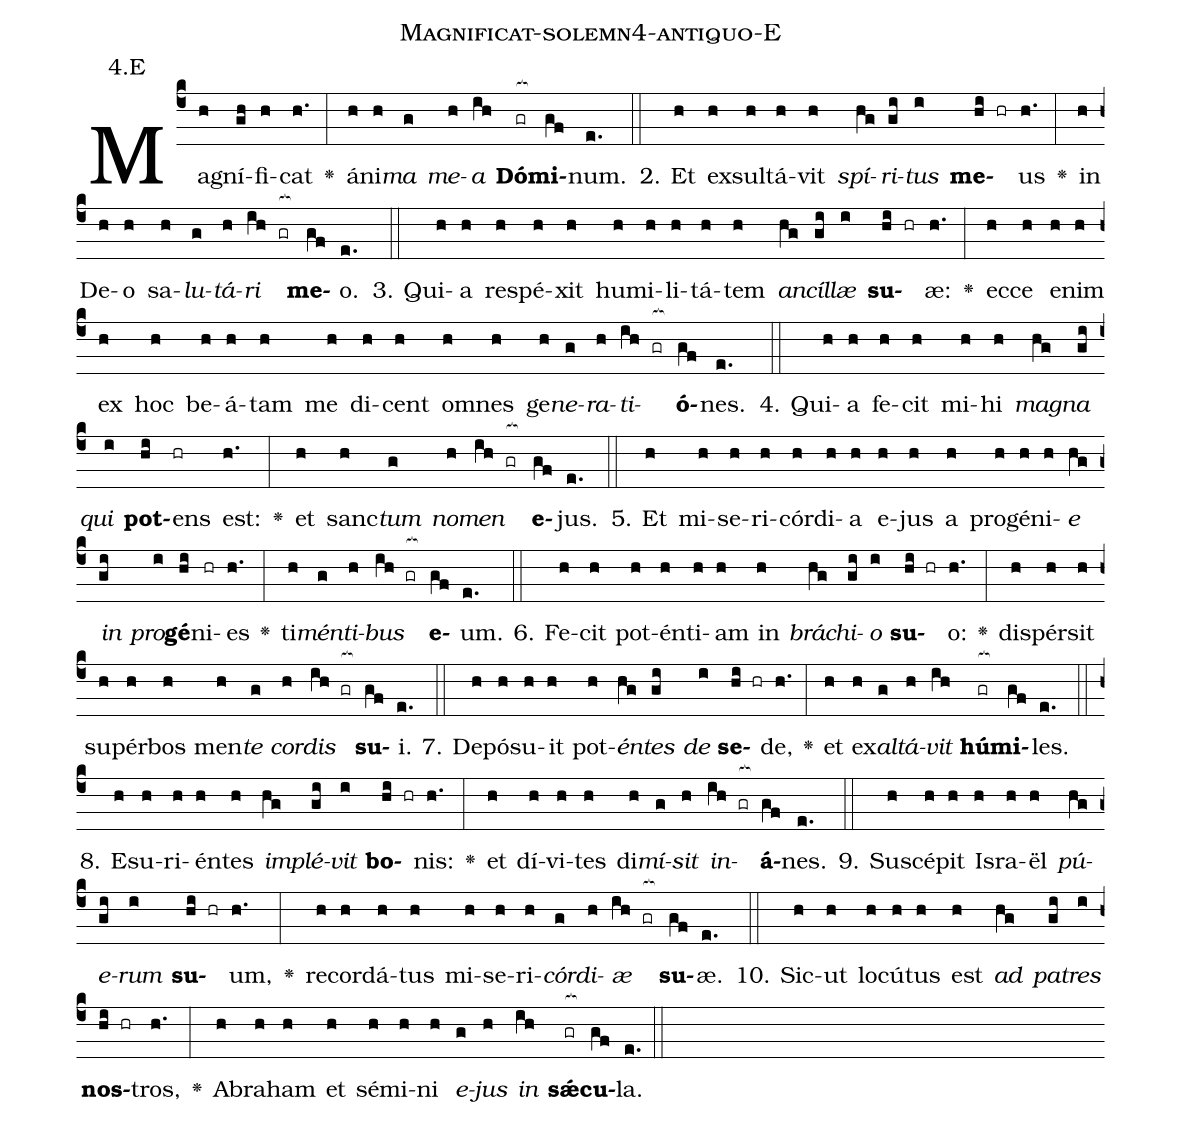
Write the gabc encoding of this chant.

name: Magnificat-solemn4-antiquo-E;
annotation: 4.E;
%%
(c4)Ma(h)gní(gh)fi(h)cat(h.) <v>\greheightstar</v>(:) á(h)ni(h)<i>ma</i>(g) <i>me</i>(h)<i>a</i>(ih) <b>Dó</b>(gr[ocb:1{])<b>mi</b>(gf[ocb:0}])num.(e.) (::)
2. Et(h) ex(h)sul(h)tá(h)vit(h) <i>spí</i>(hg)<i>ri</i>(gi)<i>tus</i>(i) <b>me</b>(hi hr)us(h.) <v>\greheightstar</v>(:) in(h) De(h)o(h) sa(h)<i>lu</i>(g)<i>tá</i>(h)<i>ri</i>(ih gr[ocb:1{]) <b>me</b>(gf[ocb:0}])o.(e.) (::)
3. Qui(h)a(h) re(h)spé(h)xit(h) hu(h)mi(h)li(h)tá(h)tem(h) <i>an</i>(hg)<i>cíl</i>(gi)<i>læ</i>(i) <b>su</b>(hi hr)æ:(h.) <v>\greheightstar</v>(:) ec(h)ce(h) e(h)nim(h) ex(h) hoc(h) be(h)á(h)tam(h) me(h) di(h)cent(h) om(h)nes(h) ge(h)<i>ne</i>(g)<i>ra</i>(h)<i>ti</i>(ih gr[ocb:1{])<b>ó</b>(gf[ocb:0}])nes.(e.) (::)
4. Qui(h)a(h) fe(h)cit(h) mi(h)hi(h) <i>ma</i>(hg)<i>gna</i>(gi) <i>qui</i>(i) <b>pot</b>(hi)ens(hr) est:(h.) <v>\greheightstar</v>(:) et(h) sanc(h)<i>tum</i>(g) <i>no</i>(h)<i>men</i>(ih gr[ocb:1{]) <b>e</b>(gf[ocb:0}])jus.(e.) (::)
5. Et(h) mi(h)se(h)ri(h)cór(h)di(h)a(h) e(h)jus(h) a(h) pro(h)gé(h)ni(h)<i>e</i>(hg) <i>in</i>(gi) <i>pro</i>(i)<b>gé</b>(hi)ni(hr)es(h.) <v>\greheightstar</v>(:) ti(h)<i>mén</i>(g)<i>ti</i>(h)<i>bus</i>(ih gr[ocb:1{]) <b>e</b>(gf[ocb:0}])um.(e.) (::)
6. Fe(h)cit(h) pot(h)én(h)ti(h)am(h) in(h) <i>brá</i>(hg)<i>chi</i>(gi)<i>o</i>(i) <b>su</b>(hi hr)o:(h.) <v>\greheightstar</v>(:) di(h)spér(h)sit(h) su(h)pér(h)bos(h) men(h)<i>te</i>(g) <i>cor</i>(h)<i>dis</i>(ih gr[ocb:1{]) <b>su</b>(gf[ocb:0}])i.(e.) (::)
7. De(h)pó(h)su(h)it(h) pot(h)<i>én</i>(hg)<i>tes</i>(gi) <i>de</i>(i) <b>se</b>(hi hr)de,(h.) <v>\greheightstar</v>(:) et(h) ex(h)<i>al</i>(g)<i>tá</i>(h)<i>vit</i>(ih) <b>hú</b>(gr[ocb:1{])<b>mi</b>(gf[ocb:0}])les.(e.) (::)
8. E(h)su(h)ri(h)én(h)tes(h) <i>im</i>(hg)<i>plé</i>(gi)<i>vit</i>(i) <b>bo</b>(hi hr)nis:(h.) <v>\greheightstar</v>(:) et(h) dí(h)vi(h)tes(h) di(h)<i>mí</i>(g)<i>sit</i>(h) <i>in</i>(ih gr[ocb:1{])<b>á</b>(gf[ocb:0}])nes.(e.) (::)
9. Su(h)scé(h)pit(h) Is(h)ra(h)ël(h) <i>pú</i>(hg)<i>e</i>(gi)<i>rum</i>(i) <b>su</b>(hi hr)um,(h.) <v>\greheightstar</v>(:) re(h)cor(h)dá(h)tus(h) mi(h)se(h)ri(h)<i>cór</i>(g)<i>di</i>(h)<i>æ</i>(ih gr[ocb:1{]) <b>su</b>(gf[ocb:0}])æ.(e.) (::)
10. Sic(h)ut(h) lo(h)cú(h)tus(h) est(h) <i>ad</i>(hg) <i>pa</i>(gi)<i>tres</i>(i) <b>nos</b>(hi hr)tros,(h.) <v>\greheightstar</v>(:) A(h)bra(h)ham(h) et(h) sé(h)mi(h)ni(h) <i>e</i>(g)<i>jus</i>(h) <i>in</i>(ih) <b>sǽ</b>(gr[ocb:1{])<b>cu</b>(gf[ocb:0}])la.(e.) (::)
